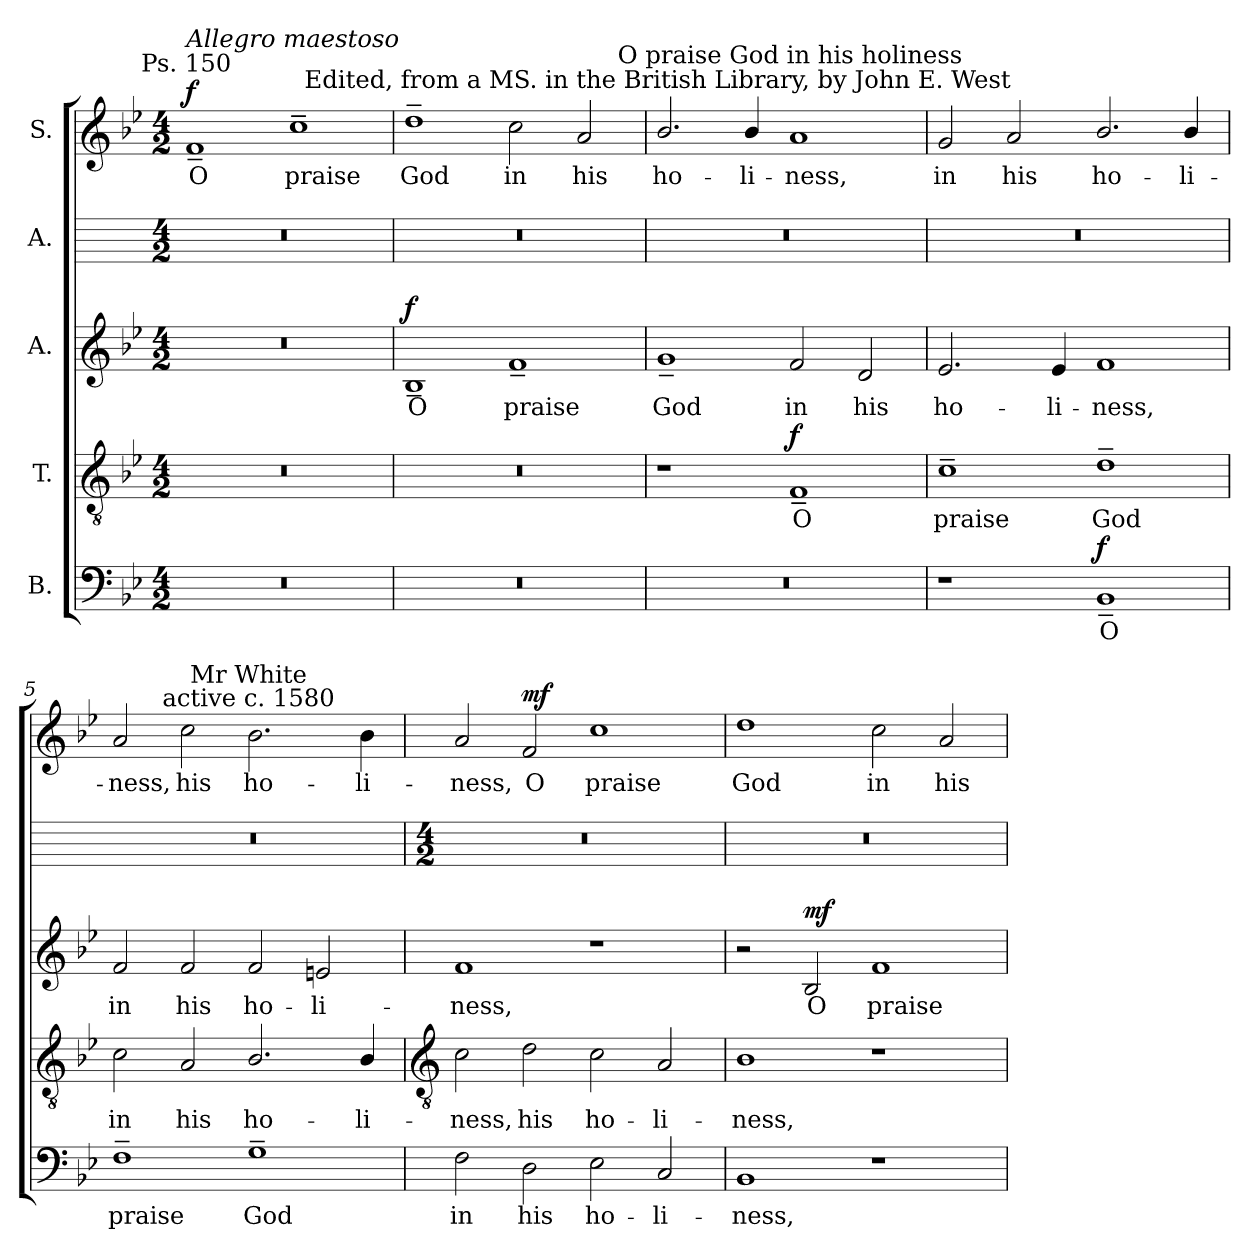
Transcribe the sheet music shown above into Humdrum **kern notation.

**kern	**text	**dynam	**kern	**text	**dynam	**kern	**text	**dynam	**kern	**kern	**text	**dynam
*part5	*part5	*part5	*part4	*part4	*part4	*part3	*part3	*part3	*part2	*part1	*part1	*part1
*staff5	*staff5	*staff5	*staff4	*staff4	*staff4	*staff3	*staff3	*staff3	*staff2	*staff1	*staff1	*staff1
*I"B.	*	*	*I"T.	*	*	*I"A.	*	*	*I"A.	*I"S.	*	*
*clefF4	*	*	*clefGv2	*	*	*clefG2	*	*	*	*clefG2	*	*
*k[b-e-]	*	*	*k[b-e-]	*	*	*k[b-e-]	*	*	*	*k[b-e-]	*	*
*B-:	*	*	*B-:	*	*	*B-:	*	*	*	*B-:	*	*
*M4/2	*	*	*M4/2	*	*	*M4/2	*	*	*M4/2	*M4/2	*	*
=1	=1	=1	=1	=1	=1	=1	=1	=1	=1	=1	=1	=1
!	!	!	!	!	!	!	!	!	!	!LO:TX:a:cj:t=Ps. 150	!	!
!	!	!	!	!	!	!	!	!	!	!LO:TX:a:i:t=Allegro maestoso	!	!
!	!	!	!	!	!	!	!	!	!	!	!LO:LY:b	!LO:DY:b
0r	.	.	0r	.	.	0r	.	.	0r	1f~	O	f
!	!	!	!	!	!	!	!	!	!	!	!LO:LY:b	!
.	.	.	.	.	.	.	.	.	.	1cc~	praise	.
=2	=2	=2	=2	=2	=2	=2	=2	=2	=2	=2	=2	=2
!	!	!	!	!	!	!	!LO:LY:b	!LO:DY:b	!	!	!LO:LY:b	!
0r	.	.	0r	.	.	1B-~	O	f	0r	1dd~	God	.
*	*	*	*	*	*	*	*	*	*	*MM200	*	*
!	!	!	!	!	!	!	!LO:LY:b	!	!	!	!LO:LY:b	!
.	.	.	.	.	.	1f~	praise	.	.	2cc	in	.
!	!	!	!	!	!	!	!	!	!	!	!LO:LY:b	!
.	.	.	.	.	.	.	.	.	.	2a	his	.
=3	=3	=3	=3	=3	=3	=3	=3	=3	=3	=3	=3	=3
!	!	!	!	!	!	!	!	!	!	!LO:TX:a:cj:t=Edited, from a MS. in the British Library, by John E. West	!	!
!	!	!	!	!	!	!	!LO:LY:b	!	!	!	!LO:LY:b	!
0r	.	.	1r	.	.	1g~	God	.	0r	2.b-/	ho-	.
!	!	!	!	!	!	!	!	!	!	!	!LO:LY:b	!
.	.	.	.	.	.	.	.	.	.	4b-/	-li-	.
!	!	!	!	!	!	!	!	!	!	!LO:TX:a:cj:t=O praise God in his holiness	!	!
!	!	!	!	!LO:LY:b	!LO:DY:b	!	!LO:LY:b	!	!	!	!LO:LY:b	!
.	.	.	1F~	O	f	2f	in	.	.	1a/	-ness,	.
!	!	!	!	!	!	!	!LO:LY:b	!	!	!	!	!
.	.	.	.	.	.	2d	his	.	.	.	.	.
=4	=4	=4	=4	=4	=4	=4	=4	=4	=4	=4	=4	=4
!	!	!	!	!LO:LY:b	!	!	!LO:LY:b	!	!	!	!LO:LY:b	!
1r	.	.	1c~	praise	.	2.e-	ho-	.	0r	2g/	in	.
!	!	!	!	!	!	!	!	!	!	!	!LO:LY:b	!
.	.	.	.	.	.	.	.	.	.	2a/	his	.
!	!	!	!	!	!	!	!LO:LY:b	!	!	!	!	!
.	.	.	.	.	.	4e-	-li-	.	.	.	.	.
!	!LO:LY:b	!LO:DY:b	!	!LO:LY:b	!	!	!LO:LY:b	!	!	!	!LO:LY:b	!
1BB-~	O	f	1d~	God	.	1f	-ness,	.	.	2.b-/	ho-	.
!	!	!	!	!	!	!	!	!	!	!	!LO:LY:b	!
.	.	.	.	.	.	.	.	.	.	4b-/	-li-	.
=5	=5	=5	=5	=5	=5	=5	=5	=5	=5	=5	=5	=5
!	!LO:LY:b	!	!	!LO:LY:b	!	!	!LO:LY:b	!	!	!	!LO:LY:b	!
1F~	praise	.	2c	in	.	2f	in	.	0r	2a	-ness,	.
!	!	!	!	!LO:LY:b	!	!	!LO:LY:b	!	!	!	!LO:LY:b	!
.	.	.	2A	his	.	2f	his	.	.	2cc	his	.
!	!	!	!	!	!	!	!	!	!	!LO:TX:a:cj:t=Mr White\nactive c. 1580	!	!
!	!LO:LY:b	!	!	!LO:LY:b	!	!	!LO:LY:b	!	!	!	!LO:LY:b	!
1G~	God	.	2.B-/	ho-	.	2f	ho-	.	.	2.b-	ho-	.
!	!	!	!	!	!	!	!LO:LY:b	!	!	!	!	!
.	.	.	.	.	.	2en	-li-	.	.	.	.	.
!	!	!	!	!LO:LY:b	!	!	!	!	!	!	!LO:LY:b	!
.	.	.	4B-/	-li-	.	.	.	.	.	4b-	-li-	.
!!LO:LB:g=z
=6	=6	=6	=6	=6	=6	=6	=6	=6	=6	=6	=6	=6
*	*	*	*clefGv2	*	*	*	*	*	*	*	*	*
*	*	*	*	*	*	*	*	*	*M4/2	*	*	*
!	!LO:LY:b	!	!	!LO:LY:b	!	!	!LO:LY:b	!	!	!	!LO:LY:b	!
2F	in	.	2c	-ness,	.	1f	-ness,	.	0r	2a	-ness,	.
!	!LO:LY:b	!	!	!LO:LY:b	!	!	!	!	!	!	!LO:LY:b	!LO:DY:a
2D	his	.	2d	his	.	.	.	.	.	2f	O	mf
!	!LO:LY:b	!	!	!LO:LY:b	!	!	!	!	!	!	!LO:LY:b	!
2E-	ho-	.	2c	ho-	.	1r	.	.	.	1cc	praise	.
!	!LO:LY:b	!	!	!LO:LY:b	!	!	!	!	!	!	!	!
2C	-li-	.	2A	-li-	.	.	.	.	.	.	.	.
=7	=7	=7	=7	=7	=7	=7	=7	=7	=7	=7	=7	=7
!	!LO:LY:b	!	!	!LO:LY:b	!	!	!	!	!	!	!LO:LY:b	!
1BB-	-ness,	.	1B-	-ness,	.	2r	.	.	0r	1dd	God	.
!	!	!	!	!	!	!	!LO:LY:b	!LO:DY:a	!	!	!	!
.	.	.	.	.	.	2B-	O	mf	.	.	.	.
!	!	!	!	!	!	!	!LO:LY:b	!	!	!	!LO:LY:b	!
1r	.	.	1r	.	.	1f	praise	.	.	2cc	in	.
!	!	!	!	!	!	!	!	!	!	!	!LO:LY:b	!
.	.	.	.	.	.	.	.	.	.	2a	his	.
=	=	=	=	=	=	=	=	=	=	=	=	=
*-	*-	*-	*-	*-	*-	*-	*-	*-	*-	*-	*-	*-
